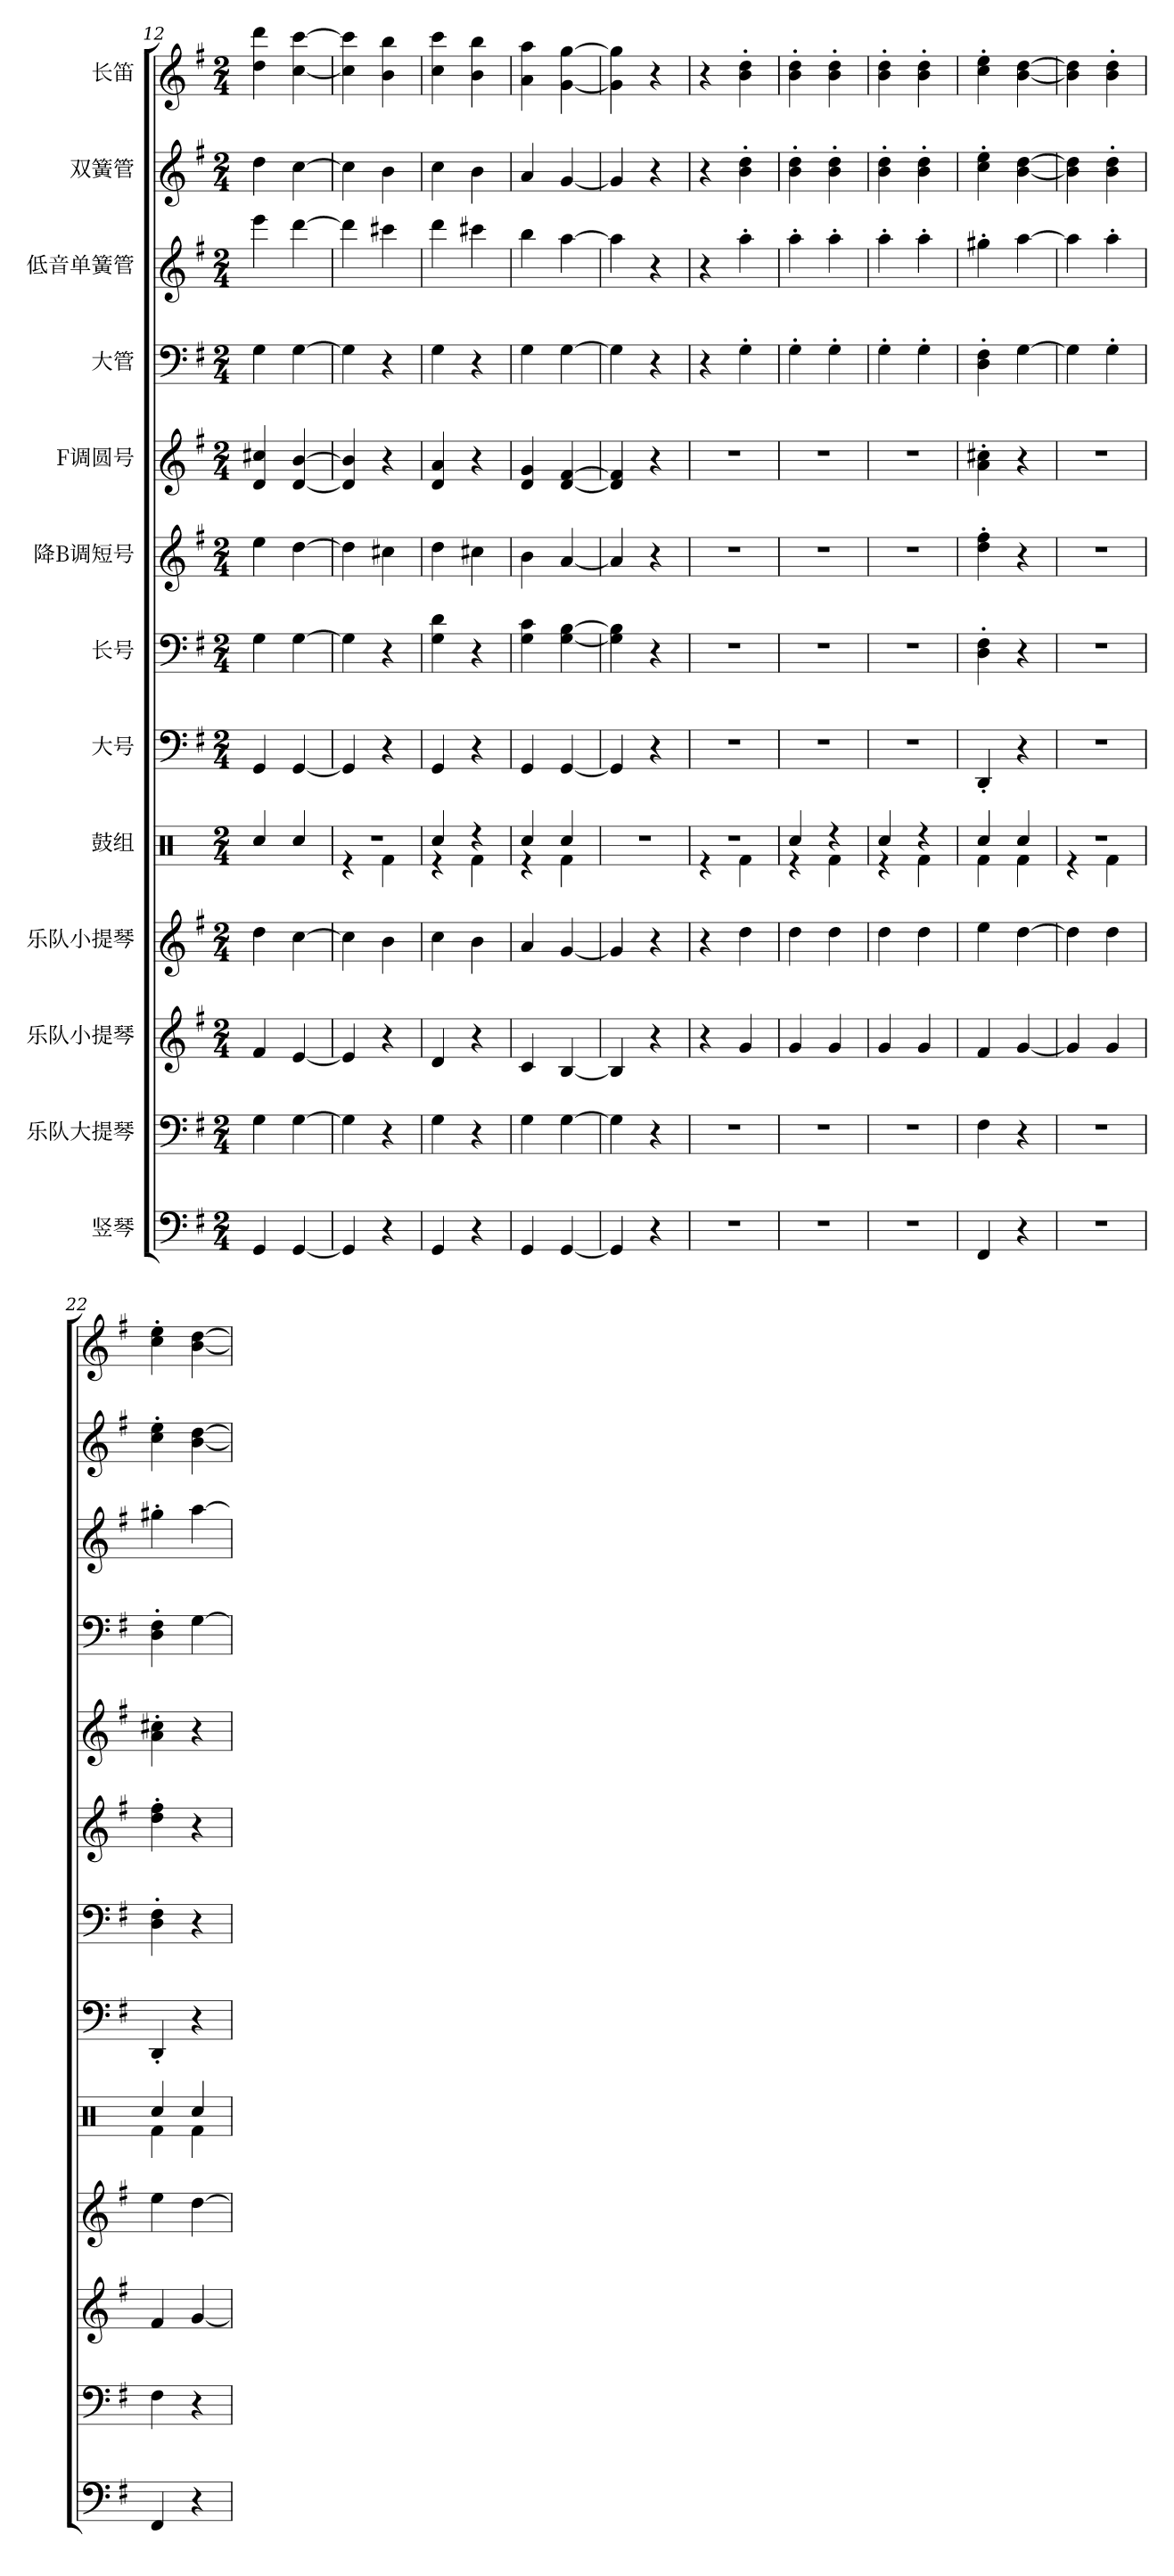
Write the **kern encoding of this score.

**kern	**kern	**kern	**kern	**kern	**kern	**kern	**kern	**kern	**kern	**kern	**kern	**kern
*part13	*part12	*part11	*part10	*part9	*part8	*part7	*part6	*part5	*part4	*part3	*part2	*part1
*staff13	*staff12	*staff11	*staff10	*staff9	*staff8	*staff7	*staff6	*staff5	*staff4	*staff3	*staff2	*staff1
*I"竖琴	*I"乐队大提琴	*I"乐队小提琴	*I"乐队小提琴	*I"鼓组	*I"大号	*I"长号	*I"降B调短号	*I"F调圆号	*I"大管	*I"低音单簧管	*I"双簧管	*I"长笛
!!LO:PB:g=z
*clefF4	*clefF4	*clefG2	*clefG2	*clefX	*clefF4	*clefF4	*clefG2	*clefG2	*clefF4	*clefG2	*clefG2	*clefG2
*	*	*	*	*	*	*	*ITrd1c2	*ITrd4c7	*	*ITrd1c2	*	*
*k[f#]	*k[f#]	*k[f#]	*k[f#]	*k[]	*k[f#]	*k[f#]	*k[b-]	*k[]	*k[f#]	*k[b-]	*k[f#]	*k[f#]
*M2/4	*M2/4	*M2/4	*M2/4	*M2/4	*M2/4	*M2/4	*M2/4	*M2/4	*M2/4	*M2/4	*M2/4	*M2/4
=12	=12	=12	=12	=12	=12	=12	=12	=12	=12	=12	=12	=12
4GG/	4G\	4f#/	4dd\	4Rcc/	4GG/	4G\	4dd\	4G/ 4f#X/	4G\	4ddd\	4dd\	4dd\ 4ddd\
[4GG/	[4G\	[4e/	[4cc\	4Rcc/	[4GG/	[4G\	[4cc\	[4G/ [4e/	[4G\	[4ccc\	[4cc\	[4cc\ [4ccc\
=13	=13	=13	=13	=13	=13	=13	=13	=13	=13	=13	=13	=13
*	*	*	*	*^	*	*	*	*	*	*	*	*
4GG/]	4G\]	4e/]	4cc\]	2r	4r	4GG/]	4G\]	4cc\]	4G/] 4e/]	4G\]	4ccc\]	4cc\]	4cc\] 4ccc\]
4r	4r	4r	4b\	.	4Rf\	4r	4r	4bn\	4r	4r	4bbn\	4b\	4b\ 4bb\
=14	=14	=14	=14	=14	=14	=14	=14	=14	=14	=14	=14	=14	=14
4GG/	4G\	4d/	4cc\	4Rcc/	4r	4GG/	4G\ 4d\	4cc\	4G/ 4d/	4G\	4ccc\	4cc\	4cc\ 4ccc\
4r	4r	4r	4b\	4r	4Rf\	4r	4r	4bn\	4r	4r	4bbn\	4b\	4b\ 4bb\
=15	=15	=15	=15	=15	=15	=15	=15	=15	=15	=15	=15	=15	=15
4GG/	4G\	4c/	4a/	4Rcc/	4r	4GG/	4G\ 4c\	4a\	4G/ 4c/	4G\	4aa\	4a/	4a\ 4aa\
[4GG/	[4G\	[4B/	[4g/	4Rcc/	4Rf\	[4GG/	[4G\ [4B\	[4g/	[4G/ [4B/	[4G\	[4gg\	[4g/	[4g\ [4gg\
*	*	*	*	*v	*v	*	*	*	*	*	*	*	*
=16	=16	=16	=16	=16	=16	=16	=16	=16	=16	=16	=16	=16
4GG/]	4G\]	4B/]	4g/]	2r	4GG/]	4G\] 4B\]	4g/]	4G/] 4B/]	4G\]	4gg\]	4g/]	4g\] 4gg\]
4r	4r	4r	4r	.	4r	4r	4r	4r	4r	4r	4r	4r
=17	=17	=17	=17	=17	=17	=17	=17	=17	=17	=17	=17	=17
*	*	*	*	*^	*	*	*	*	*	*	*	*
2r	2r	4r	4r	2r	4r	2r	2r	2r	2r	4r	4r	4r	4r
.	.	4g/	4dd\	.	4Rf\	.	.	.	.	4G'\	4gg'\	4b\' 4dd\'	4b\' 4dd\'
=18	=18	=18	=18	=18	=18	=18	=18	=18	=18	=18	=18	=18	=18
2r	2r	4g/	4dd\	4Rcc/	4r	2r	2r	2r	2r	4G'\	4gg'\	4b\' 4dd\'	4b\' 4dd\'
.	.	4g/	4dd\	4r	4Rf\	.	.	.	.	4G'\	4gg'\	4b\' 4dd\'	4b\' 4dd\'
=19	=19	=19	=19	=19	=19	=19	=19	=19	=19	=19	=19	=19	=19
2r	2r	4g/	4dd\	4Rcc/	4r	2r	2r	2r	2r	4G'\	4gg'\	4b\' 4dd\'	4b\' 4dd\'
.	.	4g/	4dd\	4r	4Rf\	.	.	.	.	4G'\	4gg'\	4b\' 4dd\'	4b\' 4dd\'
=20	=20	=20	=20	=20	=20	=20	=20	=20	=20	=20	=20	=20	=20
4FF#/	4F#\	4f#/	4ee\	4Rcc/	4Rf\	4DD'/	4D\' 4F#\'	4cc\' 4ee\'	4d\' 4f#X\'	4D\' 4F#\'	4ff#X'\	4cc\' 4ee\'	4cc\' 4ee\'
4r	4r	[4g/	[4dd\	4Rcc/	4Rf\	4r	4r	4r	4r	[4G\	[4gg\	[4b\ [4dd\	[4b\ [4dd\
=21	=21	=21	=21	=21	=21	=21	=21	=21	=21	=21	=21	=21	=21
2r	2r	4g/]	4dd\]	2r	4r	2r	2r	2r	2r	4G\]	4gg\]	4b\] 4dd\]	4b\] 4dd\]
.	.	4g/	4dd\	.	4Rf\	.	.	.	.	4G'\	4gg'\	4b\' 4dd\'	4b\' 4dd\'
=22	=22	=22	=22	=22	=22	=22	=22	=22	=22	=22	=22	=22	=22
4FF#/	4F#\	4f#/	4ee\	4Rcc/	4Rf\	4DD'/	4D\' 4F#\'	4cc\' 4ee\'	4d\' 4f#X\'	4D\' 4F#\'	4ff#X'\	4cc\' 4ee\'	4cc\' 4ee\'
4r	4r	[4g/	[4dd\	4Rcc/	4Rf\	4r	4r	4r	4r	[4G\	[4gg\	[4b\ [4dd\	[4b\ [4dd\
*	*	*	*	*v	*v	*	*	*	*	*	*	*	*
=	=	=	=	=	=	=	=	=	=	=	=	=
*-	*-	*-	*-	*-	*-	*-	*-	*-	*-	*-	*-	*-
